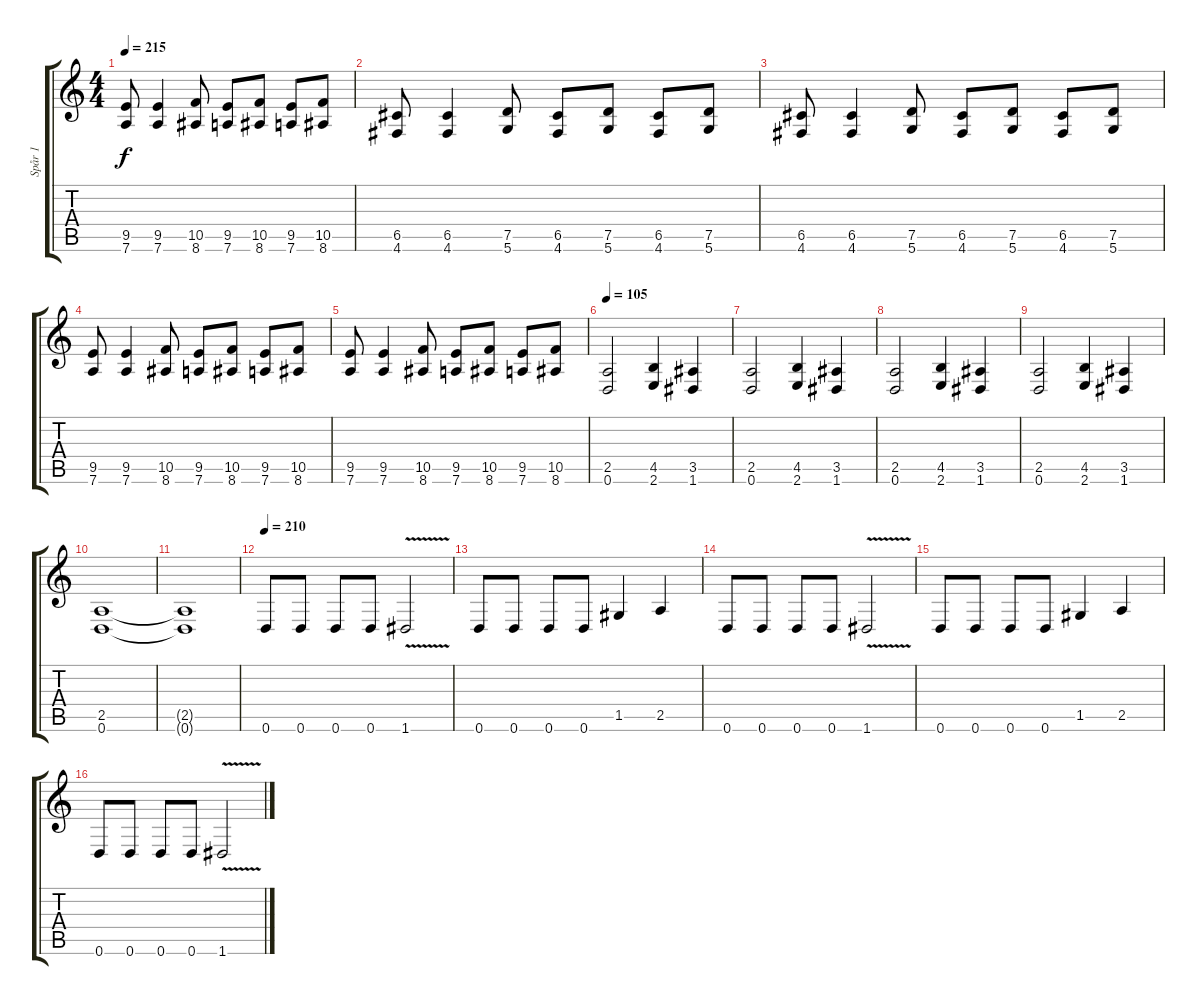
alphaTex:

\track ("Spår 1" "Spår 1") {instrument distortionguitar}
\staff {score tabs}
\tuning (D4 A3 F3 C3 G2 D2) {hide}
\ts (4 4)
\tempo 215
\clef g2
\ks c
(9.5 7.6).8{dy f} (9.5 7.6).4 (10.5 8.6).8 (9.5 7.6).8 (10.5 8.6).8 (9.5 7.6).8 (10.5 8.6).8 |
(6.5 4.6).8 (6.5 4.6).4 (7.5 5.6).8 (6.5 4.6).8 (7.5 5.6).8 (6.5 4.6).8 (7.5 5.6).8 |
(6.5 4.6).8 (6.5 4.6).4 (7.5 5.6).8 (6.5 4.6).8 (7.5 5.6).8 (6.5 4.6).8 (7.5 5.6).8 |
(9.5 7.6).8 (9.5 7.6).4 (10.5 8.6).8 (9.5 7.6).8 (10.5 8.6).8 (9.5 7.6).8 (10.5 8.6).8 |
(9.5 7.6).8 (9.5 7.6).4 (10.5 8.6).8 (9.5 7.6).8 (10.5 8.6).8 (9.5 7.6).8 (10.5 8.6).8 |
\tempo 105
(2.5 0.6).2 (4.5 2.6).4 (3.5 1.6).4 |
(2.5 0.6).2 (4.5 2.6).4 (3.5 1.6).4 |
(2.5 0.6).2 (4.5 2.6).4 (3.5 1.6).4 |
(2.5 0.6).2 (4.5 2.6).4 (3.5 1.6).4 |
(2.5 0.6).1 |
(2.5{t} 0.6{t}).1 |
\tempo 210
0.6.8 0.6.8 0.6.8 0.6.8 1.6{v}.2 |
0.6.8 0.6.8 0.6.8 0.6.8 1.5.4 2.5.4 |
0.6.8 0.6.8 0.6.8 0.6.8 1.6{v}.2 |
0.6.8 0.6.8 0.6.8 0.6.8 1.5.4 2.5.4 |
0.6.8 0.6.8 0.6.8 0.6.8 1.6{v}.2
